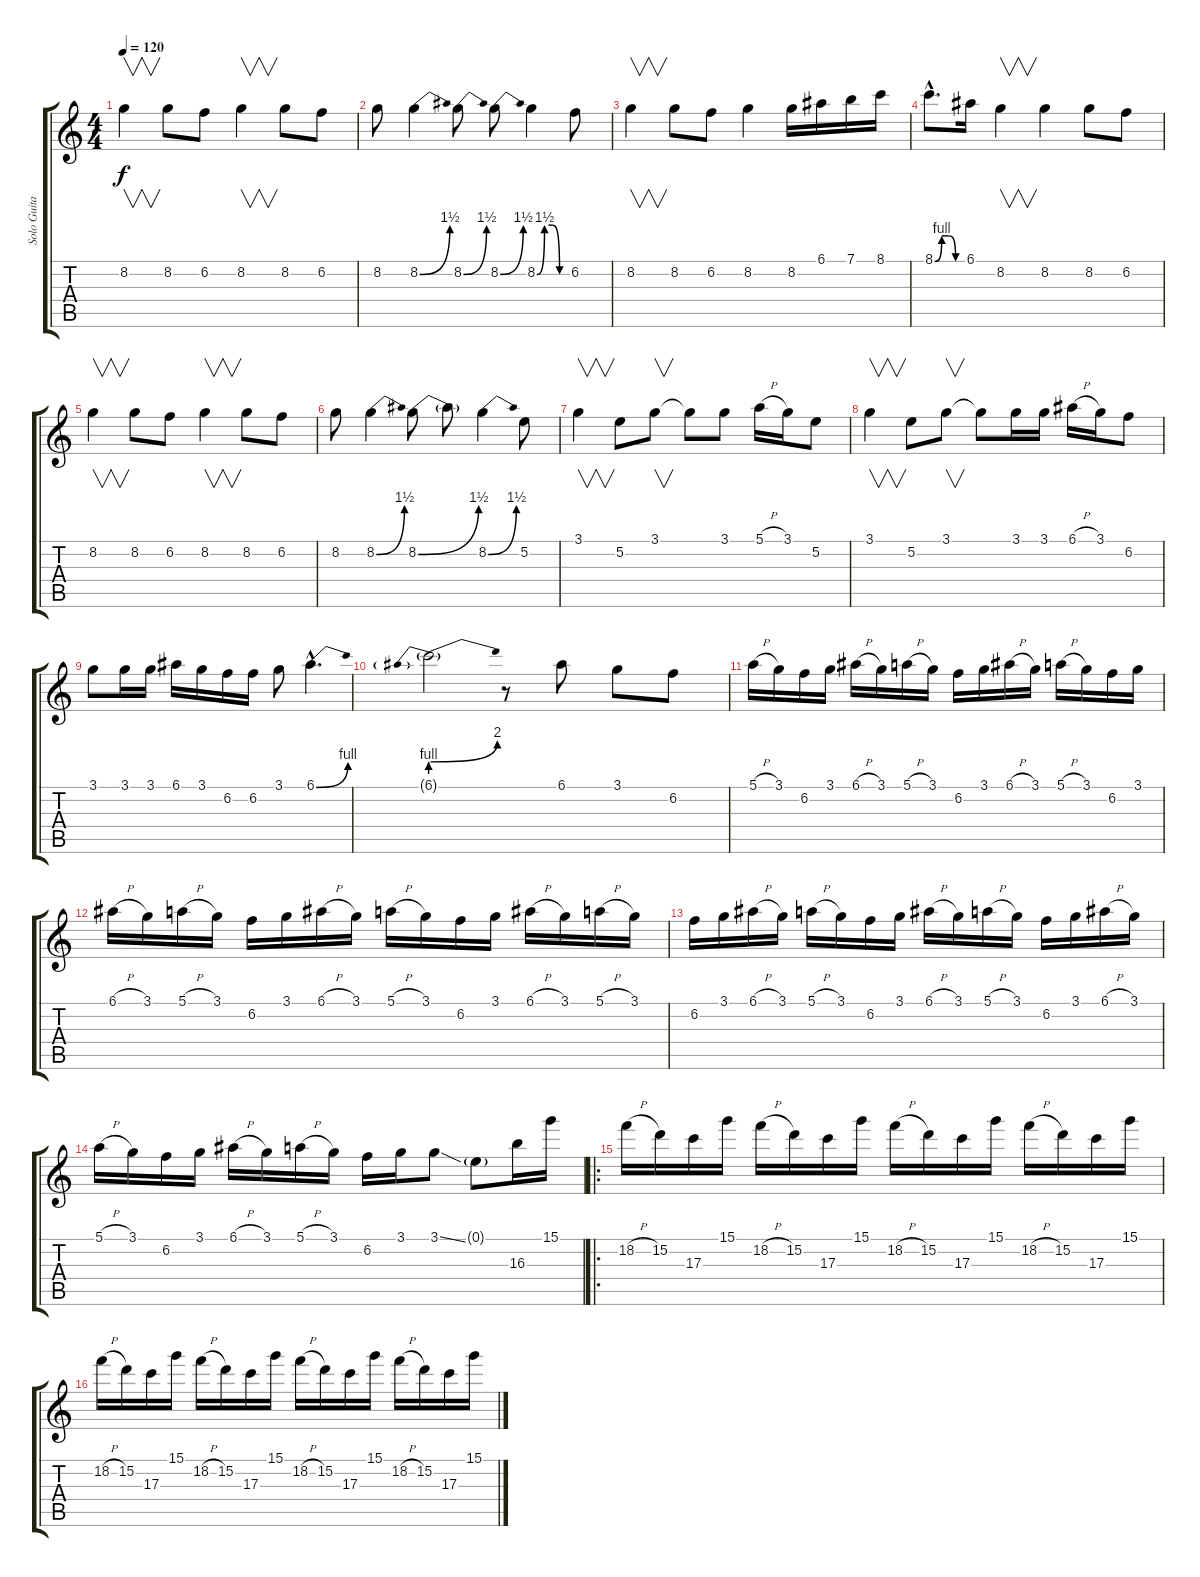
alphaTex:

\track ("Solo Guitar 2" "Solo Guita") {instrument overdrivenguitar}
\staff {score tabs}
\tuning (E4 B3 G3 D3 A2 E2) {hide}
\ts (4 4)
\tempo 120
\clef g2
\ks c
8.2.4{v dy f} 8.2.8 6.2.8 8.2.4{v} 8.2.8 6.2.8 |
8.2.8 8.2{be (bend 0 0 60 6)}.4 8.2{be (bend 0 0 60 6)}.8 8.2{be (bend 0 0 60 6)}.8 8.2{be (custom 0 0 15 6 30 6 45 0 60 0)}.4 6.2.8 |
8.2.4{v} 8.2.8 6.2.8 8.2.4 8.2.16 6.1.16 7.1.16 8.1.16 |
8.1{be (custom 0 0 15 4 30 4 45 0 60 0) hac}.8{d} 6.1.16 8.2.4{v} 8.2.4 8.2.8 6.2.8 |
8.2.4{v} 8.2.8 6.2.8 8.2.4{v} 8.2.8 6.2.8 |
8.2.8 8.2{be (bend 0 0 60 6)}.4 8.2{be (bend 0 0 60 6)}.8 8.2{t}.8 8.2{be (bend 0 0 60 6)}.4 5.2.8 |
3.1.4{v} 5.2.8 3.1.8{v} 3.1{t}.8 3.1.8 5.1{h}.16 3.1.16 5.2.8 |
3.1.4{v} 5.2.8 3.1.8{v} 3.1{t}.8 3.1.16 3.1.16 6.1{h}.16 3.1.16 6.2.8 |
3.1.8 3.1.16 3.1.16 6.1.16 3.1.16 6.2.16 6.2.16 3.1.8 6.1{be (bend 0 0 60 4) hac}.4{d} |
6.1{be (prebendbend 0 4 60 8) g}.2 r.8 6.1.8 3.1.8 6.2.8 |
5.1{h}.16 3.1.16 6.2.16 3.1.16 6.1{h}.16 3.1.16 5.1{h}.16 3.1.16 6.2.16 3.1.16 6.1{h}.16 3.1.16 5.1{h}.16 3.1.16 6.2.16 3.1.16 |
6.1{h}.16 3.1.16 5.1{h}.16 3.1.16 6.2.16 3.1.16 6.1{h}.16 3.1.16 5.1{h}.16 3.1.16 6.2.16 3.1.16 6.1{h}.16 3.1.16 5.1{h}.16 3.1.16 |
6.2.16 3.1.16 6.1{h}.16 3.1.16 5.1{h}.16 3.1.16 6.2.16 3.1.16 6.1{h}.16 3.1.16 5.1{h}.16 3.1.16 6.2.16 3.1.16 6.1{h}.16 3.1.16 |
5.1{h}.16 3.1.16 6.2.16 3.1.16 6.1{h}.16 3.1.16 5.1{h}.16 3.1.16 6.2.16 3.1.16 3.1{ss}.8 0.1{g}.8 16.3.16 15.1.16 |
\ro
18.2{h}.16 15.2.16 17.3.16 15.1.16 18.2{h}.16 15.2.16 17.3.16 15.1.16 18.2{h}.16 15.2.16 17.3.16 15.1.16 18.2{h}.16 15.2.16 17.3.16 15.1.16 |
18.2{h}.16 15.2.16 17.3.16 15.1.16 18.2{h}.16 15.2.16 17.3.16 15.1.16 18.2{h}.16 15.2.16 17.3.16 15.1.16 18.2{h}.16 15.2.16 17.3.16 15.1.16
